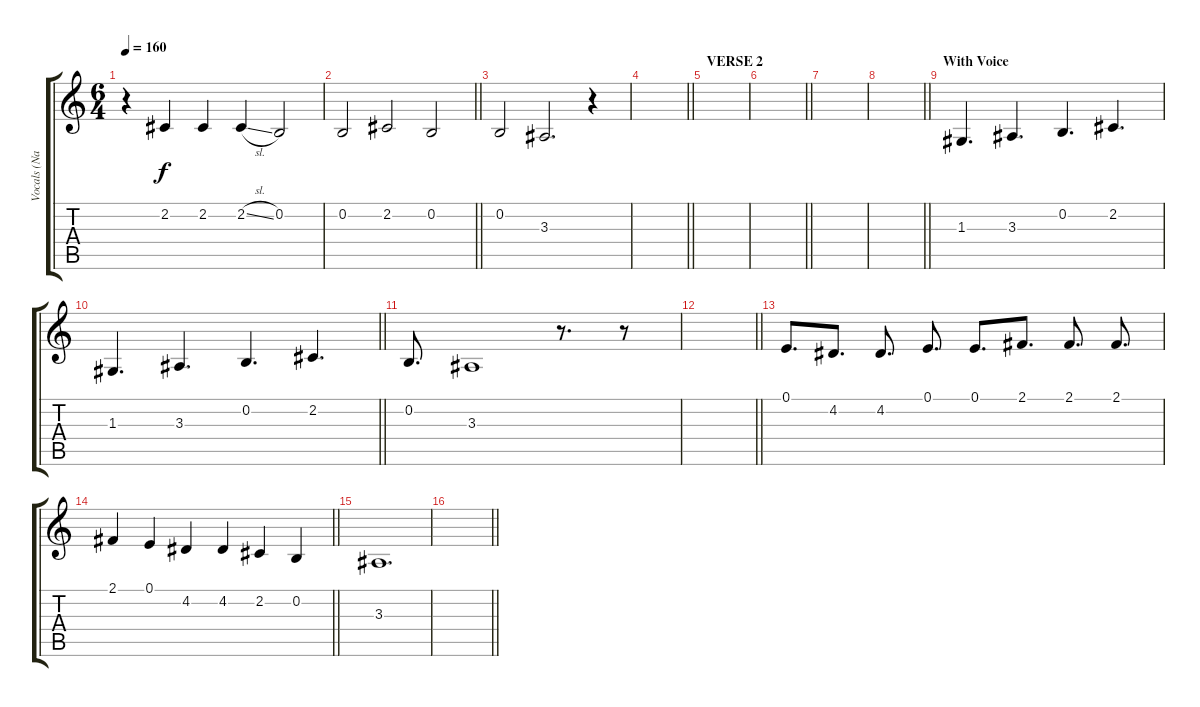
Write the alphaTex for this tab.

\track ("Vocals (Nathan Barcalow)" "Vocals (Na") {instrument altosax}
\staff {score tabs}
\tuning (E4 B3 G3 D3 A2 Db2) {hide}
\ts (6 4)
\tempo 160
\clef g2
\ks c
r.4{dy f} 2.2.4 2.2.4 2.2{sl}.4 0.2.2 |
\barLineRight lightlight
0.2.2 2.2.2 0.2.2 |
0.2.2 3.3.2{d} r.4 |
\barLineRight lightlight
|
\section ("" "VERSE 2")
|
\barLineRight lightlight
|
|
\barLineRight lightlight
|
\section ("" "With Voice")
1.3.4{d} 3.3.4{d} 0.2.4{d} 2.2.4{d} |
\barLineRight lightlight
1.3.4{d} 3.3.4{d} 0.2.4{d} 2.2.4{d} |
0.2.8{d} 3.3.1 r.8{d} r.8 |
\barLineRight lightlight
|
0.1.8{d} 4.2.8{d} 4.2.8{d} 0.1.8{d} 0.1.8{d} 2.1.8{d} 2.1.8{d} 2.1.8{d} |
\barLineRight lightlight
2.1.4 0.1.4 4.2.4 4.2.4 2.2.4 0.2.4 |
3.3.1{d} |
\barLineRight lightlight
